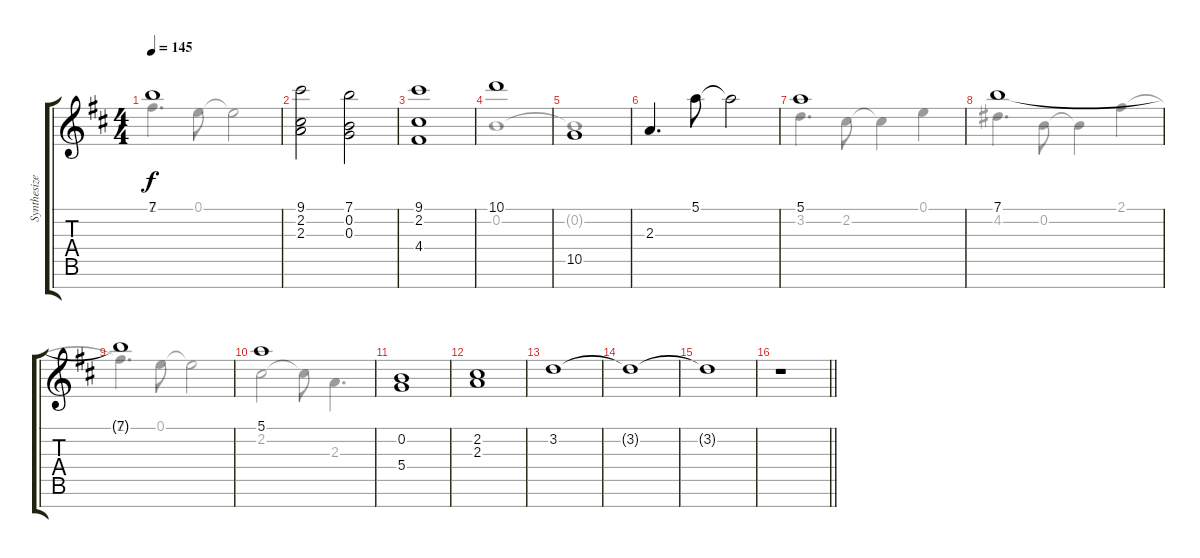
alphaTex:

\track ("Synthesizer" "Synthesize") {instrument lead2sawtooth}
\staff {score tabs}
\tuning (E5 B4 G4 D4 A3 E3 B2) {hide}
\voice
\ts (4 4)
\tempo 145
\clef g2
\ks d
7.1{t}.1{dy f} |
(9.1 2.2 2.3).2 (7.1 0.2 0.3).2 |
(9.1 2.2 4.4).1 |
10.1.1 |
10.5.1 |
2.3.4{d} 5.1.8 5.1{t}.2 |
5.1.1 |
7.1.1 |
7.1{t}.1 |
5.1.1 |
(0.2 5.4).1 |
(2.2 2.3).1 |
3.2.1 |
3.2{t}.1 |
3.2{t}.1 |
\barLineRight lightlight
r.1
\voice
\clef g2
\ottava regular
\simile none
\ks d
2.1{t}.4{d dy f} 0.1.8 0.1{t}.2 |
|
|
0.2.1 |
0.2{t}.1 |
|
3.2.4{d} 2.2.8 2.2{t}.4 0.1.4 |
4.2.4{d} 0.2.8 0.2{t}.4 2.1.4 |
2.1{t}.4{d} 0.1.8 0.1{t}.2 |
2.2.2 2.2{t}.8 2.3.4{d} |
|
|
|
|
|
\barLineRight lightlight
